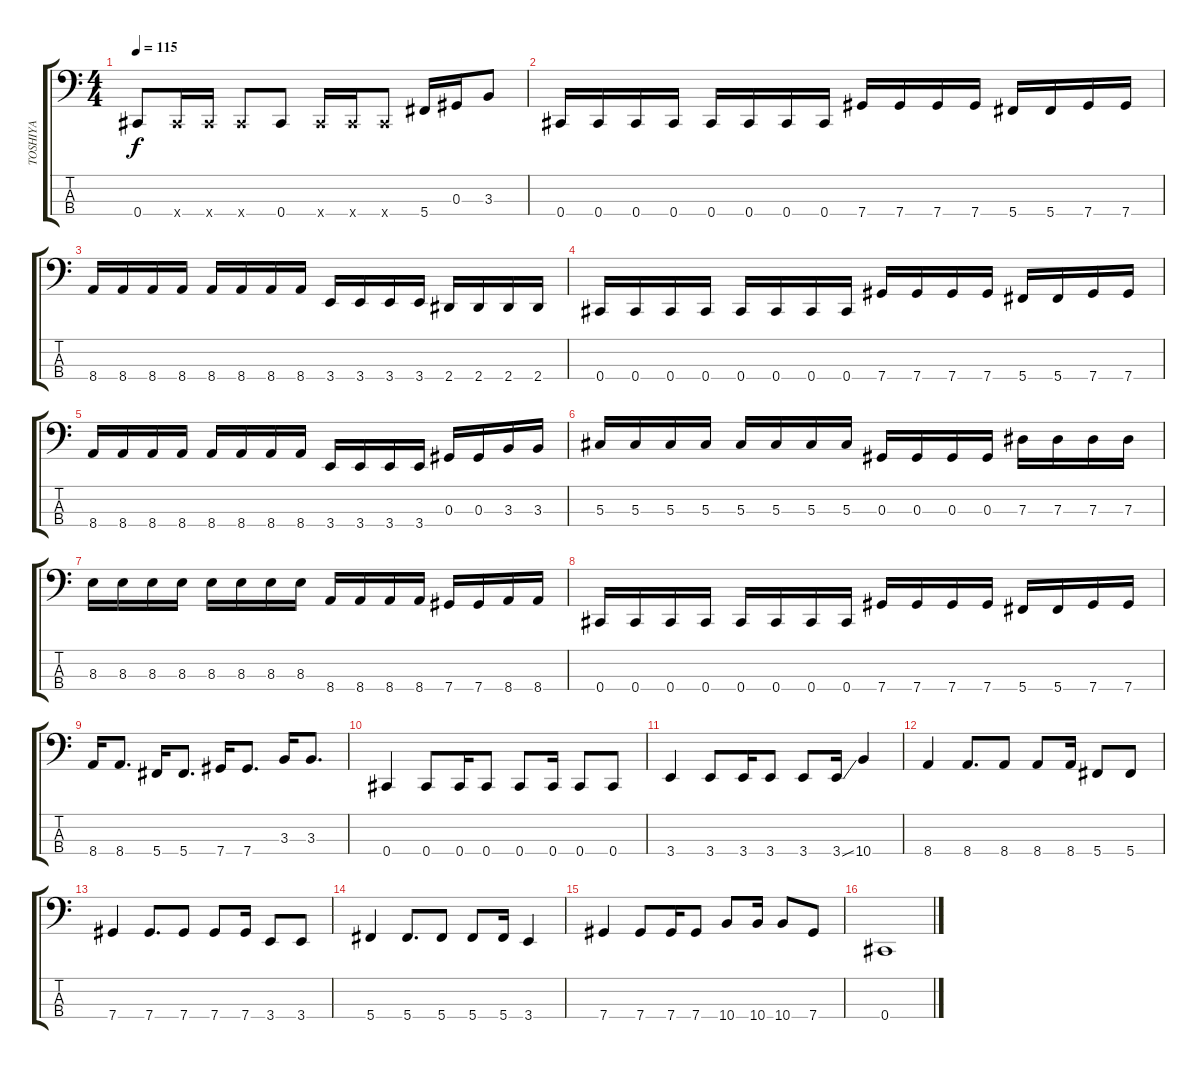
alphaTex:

\track ("TOSHIYA" "TOSHIYA") {instrument electricbasspick}
\staff {score tabs}
\tuning (Gb2 Db2 Ab1 Db1) {hide}
\ts (4 4)
\tempo 115
\clef f4
\ks c
0.4.8{dy f} 0.4{x}.16 0.4{x}.16 0.4{x}.8 0.4.8 0.4{x}.16 0.4{x}.16 0.4{x}.8 5.4.16 0.3.16 3.3.8 |
0.4.16 0.4.16 0.4.16 0.4.16 0.4.16 0.4.16 0.4.16 0.4.16 7.4.16 7.4.16 7.4.16 7.4.16 5.4.16 5.4.16 7.4.16 7.4.16 |
8.4.16 8.4.16 8.4.16 8.4.16 8.4.16 8.4.16 8.4.16 8.4.16 3.4.16 3.4.16 3.4.16 3.4.16 2.4.16 2.4.16 2.4.16 2.4.16 |
0.4.16 0.4.16 0.4.16 0.4.16 0.4.16 0.4.16 0.4.16 0.4.16 7.4.16 7.4.16 7.4.16 7.4.16 5.4.16 5.4.16 7.4.16 7.4.16 |
8.4.16 8.4.16 8.4.16 8.4.16 8.4.16 8.4.16 8.4.16 8.4.16 3.4.16 3.4.16 3.4.16 3.4.16 0.3.16 0.3.16 3.3.16 3.3.16 |
5.3.16 5.3.16 5.3.16 5.3.16 5.3.16 5.3.16 5.3.16 5.3.16 0.3.16 0.3.16 0.3.16 0.3.16 7.3.16 7.3.16 7.3.16 7.3.16 |
8.3.16 8.3.16 8.3.16 8.3.16 8.3.16 8.3.16 8.3.16 8.3.16 8.4.16 8.4.16 8.4.16 8.4.16 7.4.16 7.4.16 8.4.16 8.4.16 |
0.4.16 0.4.16 0.4.16 0.4.16 0.4.16 0.4.16 0.4.16 0.4.16 7.4.16 7.4.16 7.4.16 7.4.16 5.4.16 5.4.16 7.4.16 7.4.16 |
8.4.16 8.4.8{d} 5.4.16 5.4.8{d} 7.4.16 7.4.8{d} 3.3.16 3.3.8{d} |
0.4.4 0.4.8 0.4.16 0.4.8 0.4.8 0.4.16 0.4.8 0.4.8 |
3.4.4 3.4.8 3.4.16 3.4.8 3.4.8 3.4{ss}.16 10.4.4 |
8.4.4 8.4.8{d} 8.4.8 8.4.8 8.4.16 5.4.8 5.4.8 |
7.4.4 7.4.8{d} 7.4.8 7.4.8 7.4.16 3.4.8 3.4.8 |
5.4.4 5.4.8{d} 5.4.8 5.4.8 5.4.16 3.4.4 |
7.4.4 7.4.8 7.4.16 7.4.8 10.4.8 10.4.16 10.4.8 7.4.8 |
0.4.1
